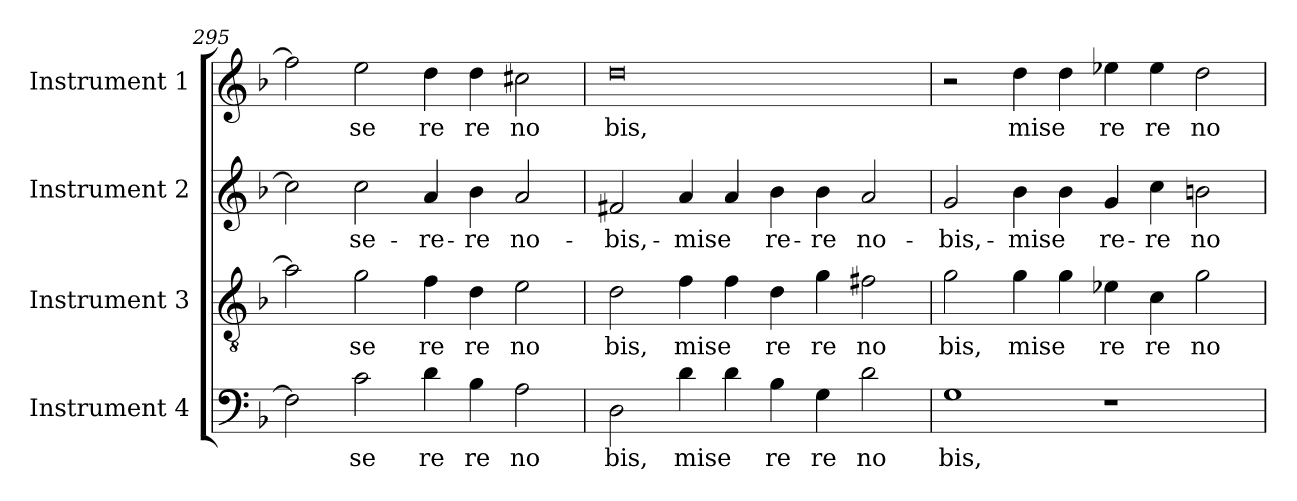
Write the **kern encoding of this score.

**kern	**text	**kern	**text	**kern	**text	**kern	**text
*part4	*part4	*part3	*part3	*part2	*part2	*part1	*part1
*staff4	*staff4	*staff3	*staff3	*staff2	*staff2	*staff1	*staff1
*I"Instrument 4	*	*I"Instrument 3	*	*I"Instrument 2	*	*I"Instrument 1	*
*clefF4	*	*clefGv2	*	*clefG2	*	*clefG2	*
*k[b-]	*	*k[b-]	*	*k[b-]	*	*k[b-]	*
*F:	*	*F:	*	*F:	*	*F:	*
=295	=295	=295	=295	=295	=295	=295	=295
!	!LO:LY:b:cj	!	!LO:LY:b:cj	!	!LO:LY:b:cj	!	!LO:LY:b:cj
2F\]	.	2a\]	.	2cc\]	--	2ff\]	.
!	!LO:LY:b:cj	!	!LO:LY:b:cj	!	!LO:LY:b:cj	!	!LO:LY:b:cj
2c\	se	2g\	se	2cc\	-se-	2ee\	se
!	!LO:LY:b:cj	!	!LO:LY:b:cj	!	!LO:LY:b:cj	!	!LO:LY:b:cj
4d\	re	4f\	re	4a/	-re-	4dd\	re
!	!LO:LY:b:cj	!	!LO:LY:b:cj	!	!LO:LY:b:cj	!	!LO:LY:b:cj
4B-\	re	4d\	re	4b-\	-re	4dd\	re
!	!LO:LY:b:cj	!	!LO:LY:b:cj	!	!LO:LY:b:cj	!	!LO:LY:b:cj
2A\	no	2e\	no	2a/	no-	2cc#X\	no
!!LO:LB:g=z
=296	=296	=296	=296	=296	=296	=296	=296
!	!LO:LY:b:cj	!	!LO:LY:b:cj	!	!LO:LY:b:cj	!	!LO:LY:b:cj
2D\	bis,	2d\	bis,	2f#X/	-bis,-	0dd	bis,
!	!LO:LY:b:cj	!	!LO:LY:b:cj	!	!LO:LY:b:cj	!	!
4d\	mise	4f\	mise	4a/	-mise-	.	.
!	!LO:LY:b:cj	!	!LO:LY:b:cj	!	!LO:LY:b:cj	!	!
4d\	.	4f\	.	4a/	--	.	.
!	!LO:LY:b:cj	!	!LO:LY:b:cj	!	!LO:LY:b:cj	!	!
4B-\	re	4d\	re	4b-\	-re-	.	.
!	!LO:LY:b:cj	!	!LO:LY:b:cj	!	!LO:LY:b:cj	!	!
4G\	re	4g\	re	4b-\	-re	.	.
!	!LO:LY:b:cj	!	!LO:LY:b:cj	!	!LO:LY:b:cj	!	!
2d\	no	2f#X\	no	2a/	no-	.	.
=297	=297	=297	=297	=297	=297	=297	=297
!	!LO:LY:b:cj	!	!LO:LY:b:cj	!	!LO:LY:b:cj	!	!
1G	bis,	2g\	bis,	2g/	-bis,-	2r	.
!	!	!	!LO:LY:b:cj	!	!LO:LY:b:cj	!	!LO:LY:b:cj
.	.	4g\	mise	4b-\	-mise-	4dd\	mise
!	!	!	!LO:LY:b:cj	!	!LO:LY:b:cj	!	!LO:LY:b:cj
.	.	4g\	.	4b-\	--	4dd\	.
!	!	!	!LO:LY:b:cj	!	!LO:LY:b:cj	!	!LO:LY:b:cj
1r	.	4e-X\	re	4g/	-re-	4ee-X\	re
!	!	!	!LO:LY:b:cj	!	!LO:LY:b:cj	!	!LO:LY:b:cj
.	.	4c\	re	4cc\	-re	4ee-\	re
!	!	!	!LO:LY:b:cj	!	!LO:LY:b:cj	!	!LO:LY:b:cj
.	.	2g\	no	2bn\	no-	2dd\	no
=	=	=	=	=	=	=	=
*-	*-	*-	*-	*-	*-	*-	*-
